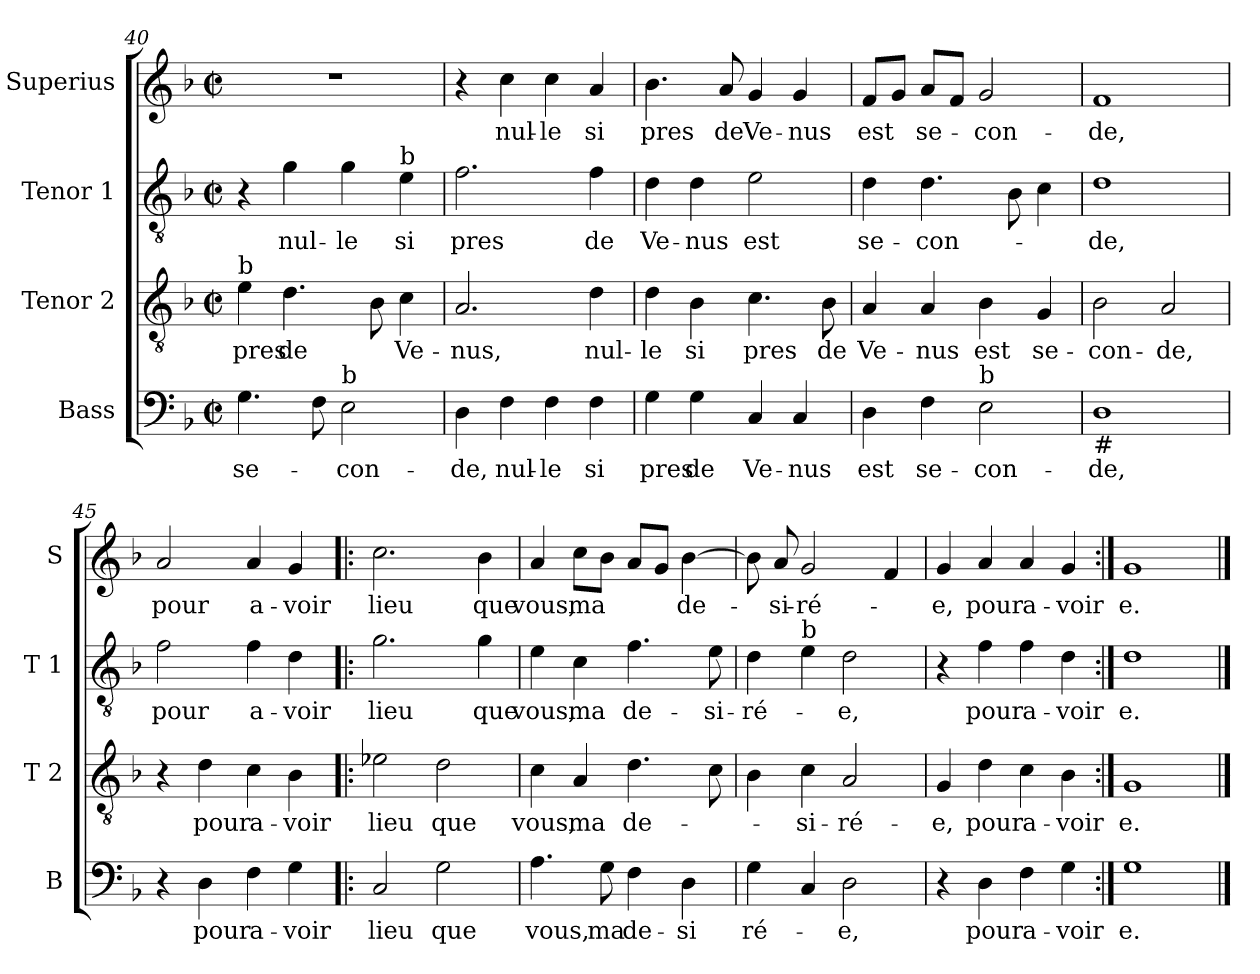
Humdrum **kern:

**kern	**text	**kern	**text	**kern	**text	**kern	**text
*part4	*part4	*part3	*part3	*part2	*part2	*part1	*part1
*staff4	*staff4	*staff3	*staff3	*staff2	*staff2	*staff1	*staff1
*I"Bass	*	*I"Tenor 2	*	*I"Tenor 1	*	*I"Superius	*
*I'B	*	*I'T 2	*	*I'T 1	*	*I'S	*
*clefF4	*	*clefGv2	*	*clefGv2	*	*clefG2	*
*k[b-]	*	*k[b-]	*	*k[b-]	*	*k[b-]	*
*F:	*	*F:	*	*F:	*	*F:	*
*M2/2	*	*M2/2	*	*M2/2	*	*M2/2	*
*met(c|)	*	*met(c|)	*	*met(c|)	*	*met(c|)	*
=40	=40	=40	=40	=40	=40	=40	=40
!	!	!LO:TX:a:t=b	!	!	!	!	!
4.G\	se-	4e\	pres	4r	.	1r	.
.	.	4.d\	de	4g\	nul-	.	.
8F\	.	.	.	.	.	.	.
!LO:TX:a:t=b	!	!	!	!	!	!	!
2E\	-con-	.	.	4g\	-le	.	.
.	.	8B-\	.	.	.	.	.
!	!	!	!	!LO:TX:a:t=b	!	!	!
.	.	4c\	Ve-	4e\	si	.	.
!!LO:LB:g=z
=41	=41	=41	=41	=41	=41	=41	=41
4D\	-de,	2.A/	-nus,	2.f\	pres	4r	.
4F\	nul-	.	.	.	.	4cc\	nul-
4F\	-le	.	.	.	.	4cc\	-le
4F\	si	4d\	nul-	4f\	de	4a/	si
=42	=42	=42	=42	=42	=42	=42	=42
4G\	pres	4d\	-le	4d\	Ve-	4.b-\	pres
4G\	de	4B-\	si	4d\	-nus	.	.
.	.	.	.	.	.	8a/	de
4C/	Ve-	4.c\	pres	2e\	est	4g/	Ve-
4C/	-nus	.	.	.	.	4g/	-nus
.	.	8B-\	de	.	.	.	.
=43	=43	=43	=43	=43	=43	=43	=43
4D\	est	4A/	Ve-	4d\	se-	8f/L	est
.	.	.	.	.	.	8g/J	.
4F\	se-	4A/	-nus	4.d\	-con-	8a/L	se-
.	.	.	.	.	.	8f/J	.
!LO:TX:a:t=b	!	!	!	!	!	!	!
2E\	-con-	4B-\	est	.	.	2g/	-con-
.	.	.	.	8B-\	.	.	.
.	.	4G/	se-	4c\	.	.	.
=44	=44	=44	=44	=44	=44	=44	=44
!LO:TX:b:t=#	!	!	!	!	!	!	!
1D	-de,	2B-\	-con-	1d	-de,	1f	-de,
.	.	2A/	-de,	.	.	.	.
=45	=45	=45	=45	=45	=45	=45	=45
4r	.	4r	.	2f\	pour	2a/	pour
4D\	pour	4d\	pour	.	.	.	.
4F\	a-	4c\	a-	4f\	a-	4a/	a-
4G\	-voir	4B-\	-voir	4d\	-voir	4g/	-voir
!!LO:LB:g=z
=46!|:	=46!|:	=46!|:	=46!|:	=46!|:	=46!|:	=46!|:	=46!|:
2C/	lieu	2e-X\	lieu	2.g\	lieu	2.cc\	lieu
2G\	que	2d\	que	.	.	.	.
.	.	.	.	4g\	que	4b-\	que
=47	=47	=47	=47	=47	=47	=47	=47
4.A\	vous,	4c\	vous,	4e\	vous,	4a/	vous,
.	.	4A/	ma	4c\	ma	8cc\L	ma
8G\	ma	.	.	.	.	8b-\J	.
4F\	de-	4.d\	de-	4.f\	de-	8a/L	.
.	.	.	.	.	.	8g/J	.
4D\	-si	.	.	.	.	[4b-\	de-
.	.	8c\	.	8e\	-si-	.	.
=48	=48	=48	=48	=48	=48	=48	=48
4G\	ré-	4B-\	.	4d\	-ré-	8b-\]	.
.	.	.	.	.	.	8a/	-si-
!	!	!	!	!LO:TX:a:t=b	!	!	!
4C/	.	4c\	-si-	4e\	.	2g/	-ré-
2D\	-e,	2A/	-ré-	2d\	-e,	.	.
.	.	.	.	.	.	4f/	.
=49	=49	=49	=49	=49	=49	=49	=49
4r	.	4G/	-e,	4r	.	4g/	-e,
4D\	pour	4d\	pour	4f\	pour	4a/	pour
4F\	a-	4c\	a-	4f\	a-	4a/	a-
4G\	-voir	4B-\	-voir	4d\	-voir	4g/	-voir
=50:|!	=50:|!	=50:|!	=50:|!	=50:|!	=50:|!	=50:|!	=50:|!
1G	e.	1G	e.	1d	e.	1g	e.
==	==	==	==	==	==	==	==
*-	*-	*-	*-	*-	*-	*-	*-
